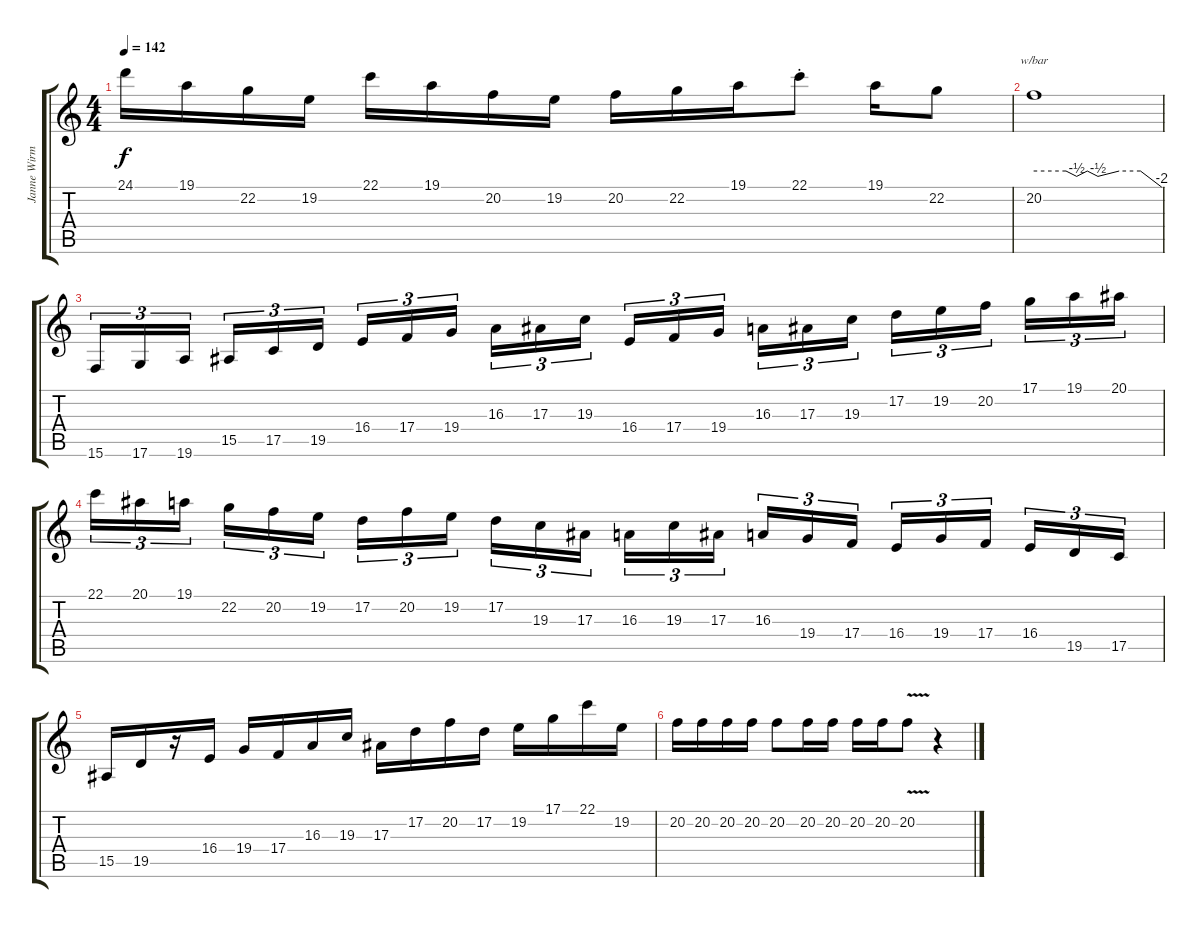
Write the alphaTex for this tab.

\track ("Janne Wirman" "Janne Wirm") {instrument harpsichord}
\staff {score tabs}
\tuning (D4 A3 F3 C3 G2 D2) {hide}
\ts (4 4)
\tempo 142
\clef g2
\ks c
24.1.16{dy f} 19.1.16 22.2.16 19.2.16 22.1.16 19.1.16 20.2.16 19.2.16 20.2.16 22.2.16 19.1.16 22.1{st}.8 19.1.16 22.2.8 |
20.2.1{tbe (custom default 0 0 15 0 20 -2 25 0 30 -2 40 0 50 0 60 -8)} |
15.6.16{tu (3 2)} 17.6.16{tu (3 2)} 19.6.16{tu (3 2)} 15.5.16{tu (3 2)} 17.5.16{tu (3 2)} 19.5.16{tu (3 2)} 16.4.16{tu (3 2)} 17.4.16{tu (3 2)} 19.4.16{tu (3 2)} 16.3.16{tu (3 2)} 17.3.16{tu (3 2)} 19.3.16{tu (3 2)} 16.4.16{tu (3 2)} 17.4.16{tu (3 2)} 19.4.16{tu (3 2)} 16.3.16{tu (3 2)} 17.3.16{tu (3 2)} 19.3.16{tu (3 2)} 17.2.16{tu (3 2)} 19.2.16{tu (3 2)} 20.2.16{tu (3 2)} 17.1.16{tu (3 2)} 19.1.16{tu (3 2)} 20.1.16{tu (3 2)} |
22.1.16{tu (3 2)} 20.1.16{tu (3 2)} 19.1.16{tu (3 2)} 22.2.16{tu (3 2)} 20.2.16{tu (3 2)} 19.2.16{tu (3 2)} 17.2.16{tu (3 2)} 20.2.16{tu (3 2)} 19.2.16{tu (3 2)} 17.2.16{tu (3 2)} 19.3.16{tu (3 2)} 17.3.16{tu (3 2)} 16.3.16{tu (3 2)} 19.3.16{tu (3 2)} 17.3.16{tu (3 2)} 16.3.16{tu (3 2)} 19.4.16{tu (3 2)} 17.4.16{tu (3 2)} 16.4.16{tu (3 2)} 19.4.16{tu (3 2)} 17.4.16{tu (3 2)} 16.4.16{tu (3 2)} 19.5.16{tu (3 2)} 17.5.16{tu (3 2)} |
15.5.16 19.5.16 r.16 16.4.16 19.4.16 17.4.16 16.3.16 19.3.16 17.3.16 17.2.16 20.2.16 17.2.16 19.2.16 17.1.16 22.1.16 19.2.16 |
20.2.16 20.2.16 20.2.16 20.2.16 20.2.8 20.2.16 20.2.16 20.2.16 20.2.16 20.2{v}.8 r.4
